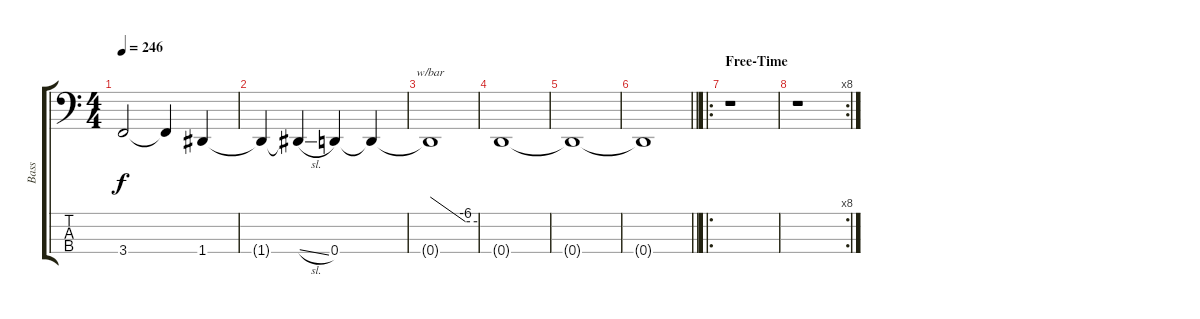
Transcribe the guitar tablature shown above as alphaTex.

\track ("Bass" "Bass") {instrument electricbassfinger}
\staff {score tabs}
\tuning (G2 D2 A1 D1) {hide}
\ts (4 4)
\tempo 246
\clef f4
\ks c
3.4{t}.2{dy f} 3.4{t}.4 1.4.4 |
1.4{t}.4 1.4{sl t}.4 0.4.4 0.4{t}.4 |
0.4{t}.1{tbe (custom default 0 0 45 -24 60 -24)} |
0.4{t}.1 |
0.4{t}.1 |
\barLineRight lightlight
0.4{t}.1 |
\ro
\section ("" "Free-Time")
r.1 |
\rc 8
r.1
